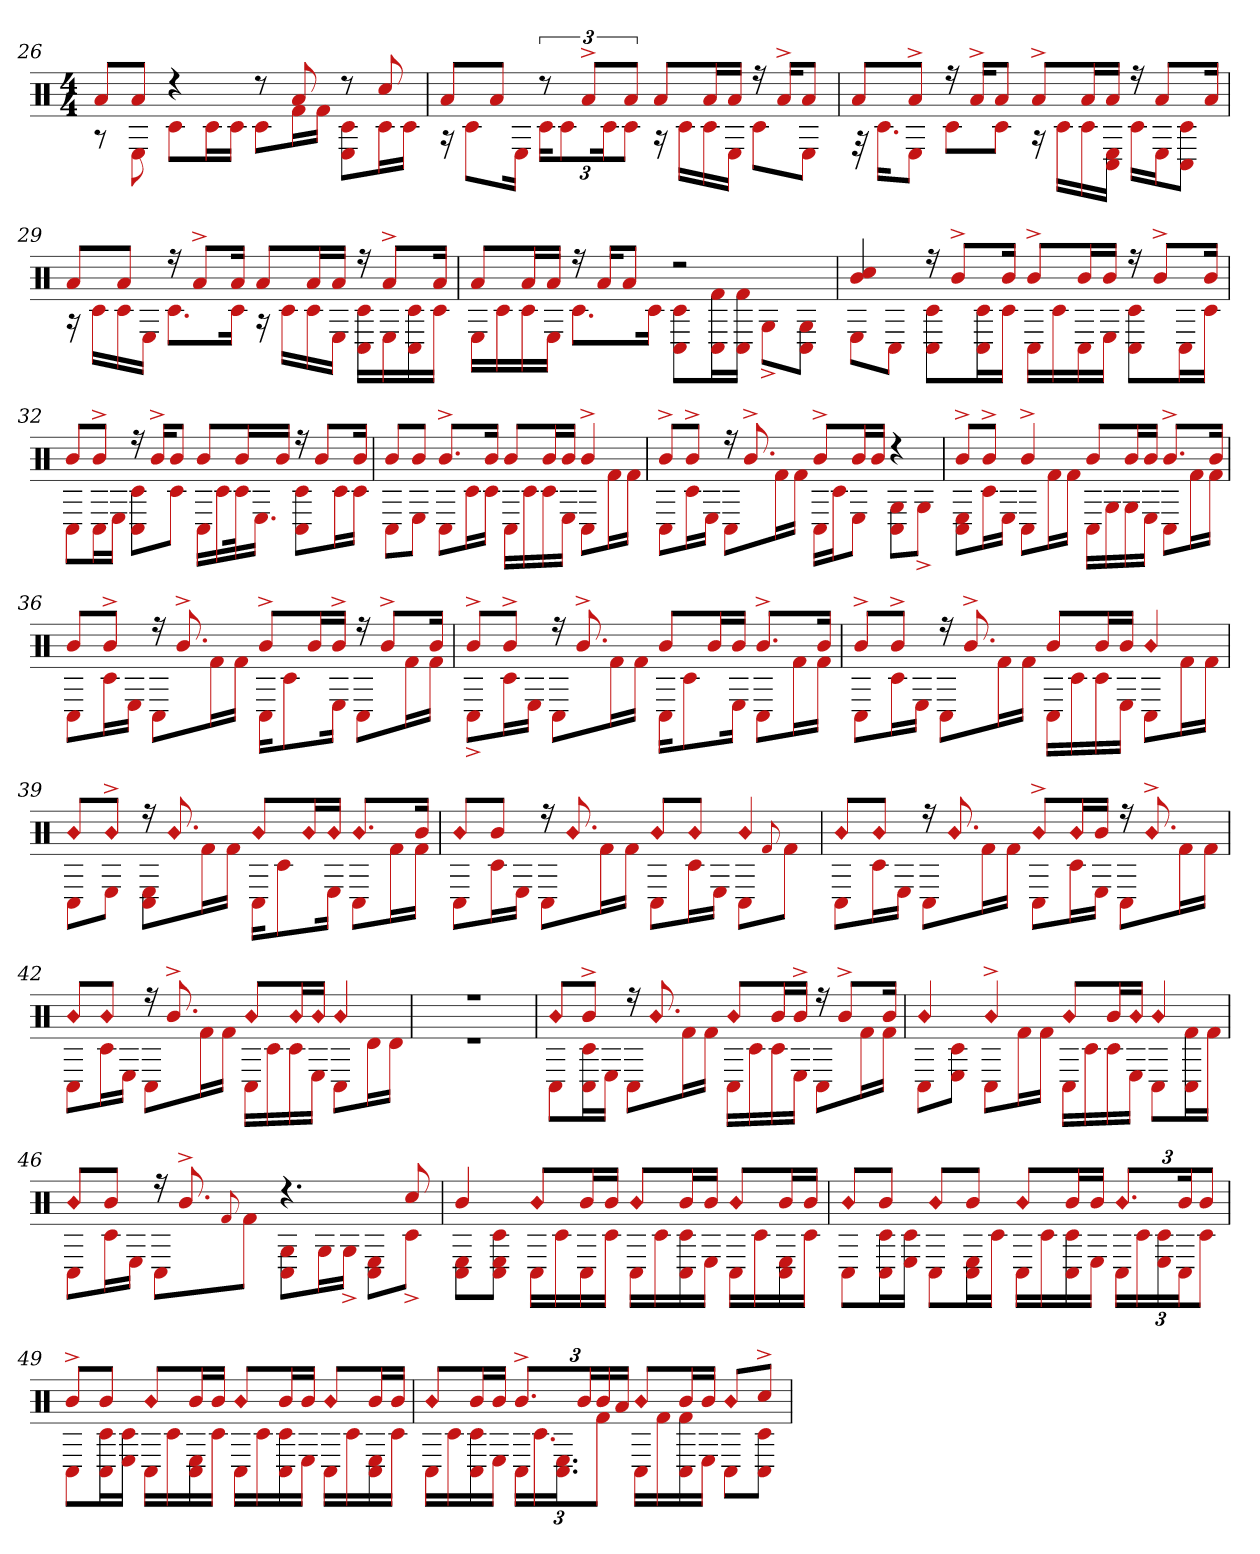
**kern
*part1
*staff1
*clefX
*k[]
*M4/4
=26
*^
8aL	8r
8aJ	8E
4r	8c#L
.	16c#L
.	16c#JJ
8r	8c#L
8a	16f#L
.	16f#JJ
8r	8c# 8EL
8cc#	16c#L
.	16c#JJ
=27	=27
8aL	16r
.	8c#L
8aJ	.
.	16EJk
12r	24c#KL
.	12c#
12a^L	.
.	24c#k
12aJ	12c#J
8aL	16r
.	16c#LL
16aL	16c#
16aJJ	16EJJ
16r	8c#L
16a^KL	.
8aJ	8EJ
=28	=28
8aL	32r
.	16.c#KL
8a^J	8EJ
16r	8c#L
16a^KL	.
8aJ	8c#J
8a^L	16r
.	16c#LL
16aL	16c#
16aJJ	16E 16C#JJ
16r	16c#LL
8aL	16EJ
.	8C# 8c#J
16aJk	.
=29	=29
8aL	16r
.	16c#LL
8aJ	16c#
.	16EJJ
16r	8.c#L
8a^L	.
16aJk	16c#Jk
8aL	16r
.	16c#LL
16aL	16c#
16aJJ	16EJJ
16r	16C# 16c#LL
8a^L	16E
.	16C# 16c#
16aJk	16c#JJ
=30	=30
8aL	16ELL
.	16c#
16aL	16c#
16aJJ	16EJJ
16r	8.c#L
16aKL	.
8aJ	.
.	16c#Jk
2r	8C# 8c#L
.	16C# 16f#L
.	16f# 16C#JJ
.	8G^L
.	8C# 8GJ
=31	=31
4cc# 4b	8EL
.	8C#J
16r	8C# 8c#L
8b^L	.
.	16C# 16c#L
16bJk	16c#JJ
8b^L	16C#LL
.	16c#
16bL	16C#
16bJJ	16EJJ
16r	8c# 8C#L
8b^L	.
.	16C#L
16bJk	16c#JJ
=32	=32
8bL	8C#L
8b^J	16C#L
.	16EJJ
16r	8C# 8c#L
16b^KL	.
8bJ	8c#J
8bL	16C#LL
.	16c#
16bL	32c#k
.	16.EJJ
16bJJ	.
16r	8c# 8C#L
8bL	.
.	16c#L
16bJk	16c#JJ
=33	=33
8bL	8C#L
8bJ	8EJ
8.b^L	8C#L
.	16c#L
16bJk	16c#JJ
8bL	16C#LL
.	16c#
16bL	16c#
16bJJ	16EJJ
4b^	8C#L
.	16f#L
.	16f#JJ
=34	=34
8b^L	8C#L
8b^J	16c#L
.	16EJJ
16r	8C#L
8.b^	.
.	16f#L
.	16f#JJ
8b^L	16C#LL
.	16c#J
16bL	8EJ
16bJJ	.
4r	8C# 8GL
.	8G^J
=35	=35
8b^L	8E 8C#L
8b^J	16c#L
.	16EJJ
4b^	8C#L
.	16f#L
.	16f#JJ
8bL	16C#LL
.	16G
16bL	16G
16bJJ	16EJJ
8.b^L	8C#L
.	16f#L
16bJk	16f#JJ
=36	=36
8bL	8C#L
8b^J	16c#L
.	16EJJ
16r	8C#L
8.b^	.
.	16f#L
.	16f#JJ
8b^L	16C#KL
.	8c#
16bL	.
16b^JJ	16EJk
16r	8C#L
8b^L	.
.	16f#L
16bJk	16f#JJ
=37	=37
8b^L	8C#^L
8b^J	16c#L
.	16EJJ
16r	8C#L
8.b^	.
.	16f#L
.	16f#JJ
8bL	16C#KL
.	8c#
16bL	.
16bJJ	16EJk
8.b^L	8C#L
.	16f#L
16bJk	16f#JJ
=38	=38
8b^L	8C#L
8b^J	16c#L
.	16EJJ
16r	8C#L
8.b^	.
.	16f#L
.	16f#JJ
8bL	16C#LL
.	16c#
16bL	16c#
16bJJ	16EJJ
!LO:N:head=diamond	!
4b	8C#L
.	16f#L
.	16f#JJ
=39	=39
!LO:N:head=diamond	!
8bL	8C#L
!LO:N:head=diamond	!
8b^J	8EJ
16r	8E 8C#L
!LO:N:head=diamond	!
8.b	.
.	16f#L
.	16f#JJ
!LO:N:head=diamond	!
8bL	16C#KL
.	8c#
!LO:N:head=diamond	!
16bL	.
!LO:N:head=diamond	!
16bJJ	16EJk
!LO:N:head=diamond	!
8.bL	8C#L
.	16f#L
16bJk	16f#JJ
=40	=40
!LO:N:head=diamond	!
8bL	8C#L
8bJ	16c#L
.	16EJJ
16r	8C#L
!LO:N:head=diamond	!
8.b	.
.	16f#L
.	16f#JJ
!LO:N:head=diamond	!
8bL	8C#L
!LO:N:head=diamond	!
8bJ	16c#L
.	16EJJ
!LO:N:head=diamond	!
4b	8C#L
.	8qqf#
.	8f#J
=41	=41
!LO:N:head=diamond	!
8bL	8C#L
!LO:N:head=diamond	!
8bJ	16c#L
.	16EJJ
16r	8C#L
!LO:N:head=diamond	!
8.b	.
.	16f#L
.	16f#JJ
!LO:N:head=diamond	!
8b^L	8C#L
!LO:N:head=diamond	!
16bL	16c#L
16bJJ	16EJJ
16r	8C#L
!LO:N:head=diamond	!
8.b^	.
.	16f#L
.	16f#JJ
=42	=42
!LO:N:head=diamond	!
8bL	8C#L
!LO:N:head=diamond	!
8bJ	16c#L
.	16EJJ
16r	8C#L
8.b^	.
.	16f#L
.	16f#JJ
!LO:N:head=diamond	!
8bL	16C#LL
.	16c#
!LO:N:head=diamond	!
16bL	16c#
!LO:N:head=diamond	!
16bJJ	16EJJ
!LO:N:head=diamond	!
4b	8C#L
.	16dL
.	16dJJ
=43	=43
1r	1r
=44	=44
!LO:N:head=diamond	!
8bL	8C#L
8b^J	16c# 16C#L
.	16EJJ
16r	8C#L
!LO:N:head=diamond	!
8.b	.
.	16f#L
.	16f#JJ
!LO:N:head=diamond	!
8bL	16C#LL
.	16c#
16bL	16c#
16b^JJ	16EJJ
16r	8C#L
8b^L	.
.	16f#L
16bJk	16f#JJ
=45	=45
!LO:N:head=diamond	!
4b	8C#L
.	8c# 8EJ
!LO:N:head=diamond	!
4b^	8C#L
.	16f#L
.	16f#JJ
!LO:N:head=diamond	!
8bL	16C#LL
.	16c#
16bL	16c#
!LO:N:head=diamond	!
16bJJ	16EJJ
!LO:N:head=diamond	!
4b	8C#L
.	16f# 16C#L
.	16f#JJ
=46	=46
!LO:N:head=diamond	!
8bL	8C#L
8bJ	16c#L
.	16EJJ
16r	8C#L
8.b^	.
.	8qqf#
.	8f#J
4.r	8C# 8GL
.	16GL
.	16G^JJ
.	8C# 8EL
8cc#	8c#^J
=47	=47
4b	8E 8C#L
.	8C# 8c# 8EJ
!LO:N:head=diamond	!
8bL	16C#LL
.	16c#
16bL	16C#
16bJJ	16c#JJ
!LO:N:head=diamond	!
8bL	16C#LL
.	16c#
16bL	16c# 16C#
16bJJ	16EJJ
!LO:N:head=diamond	!
8bL	16C#LL
.	16c#
16bL	16E 16C#
16bJJ	16c#JJ
=48	=48
!LO:N:head=diamond	!
8bL	8C#L
8bJ	16C# 16c#L
.	16E 16c#JJ
!LO:N:head=diamond	!
8bL	8C#L
8bJ	16E 16C#L
.	16c#JJ
!LO:N:head=diamond	!
8bL	16C#LL
.	16c#
16bL	16C# 16c#
16bJJ	16EJJ
!LO:N:head=diamond	!
12.bL	24C#LL
.	24c#
.	24c# 24E
24bk	24C#J
12bJ	12c#J
=49	=49
8b^L	8C#L
8bJ	16C# 16c#L
.	16c# 16EJJ
!LO:N:head=diamond	!
8bL	16C#LL
.	16c#
16bL	16E 16C#
16bJJ	16c#JJ
!LO:N:head=diamond	!
8bL	16C#LL
.	16c#
16bL	16c# 16C#
16bJJ	16EJJ
!LO:N:head=diamond	!
8bL	16C#LL
.	16c#
16bL	16C# 16E
16bJJ	16c#JJ
=50	=50
!LO:N:head=diamond	!
8bL	16C#LL
.	16c#
16bL	16C# 16c#
16bJJ	16EJJ
12.b^L	24C#LL
.	24.c#
.	24.E 24.C#J
24bL	.
24b	12f#J
24aJJ	.
!LO:N:head=diamond	!
8bL	16C#LL
.	16f#
16bL	16C# 16f#
16bJJ	16EJJ
!LO:N:head=diamond	!
8bL	8C#L
8cc#^J	8c# 8C#J
*v	*v
=
*-
